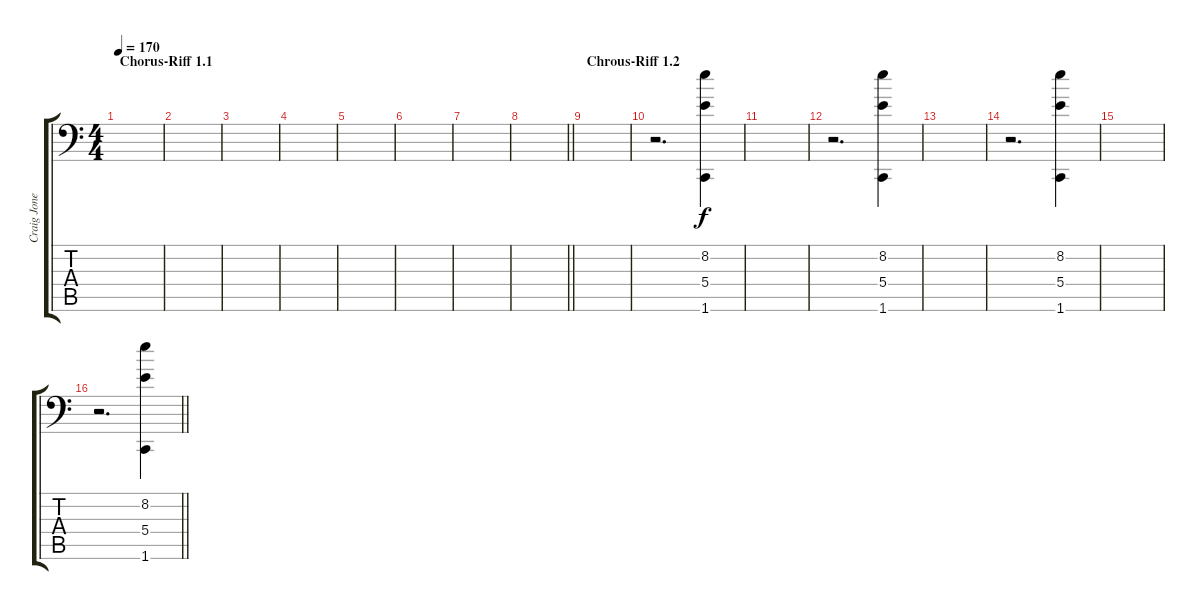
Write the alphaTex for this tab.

\track ("Craig Jones" "Craig Jone") {instrument guitarharmonics}
\staff {score tabs}
\tuning (Db6 Ab3 E3 B2 Gb2 B0) {hide}
\ts (4 4)
\section ("" "Chorus-Riff 1.1")
\tempo 170
\clef f4
\ks c
|
|
|
|
|
|
|
\barLineRight lightlight
|
\section ("" "Chrous-Riff 1.2")
|
r.2{d} (8.2 5.4 1.6).4 |
|
r.2{d} (8.2 5.4 1.6).4 |
|
r.2{d} (8.2 5.4 1.6).4 |
|
\barLineRight lightlight
r.2{d} (8.2 5.4 1.6).4
